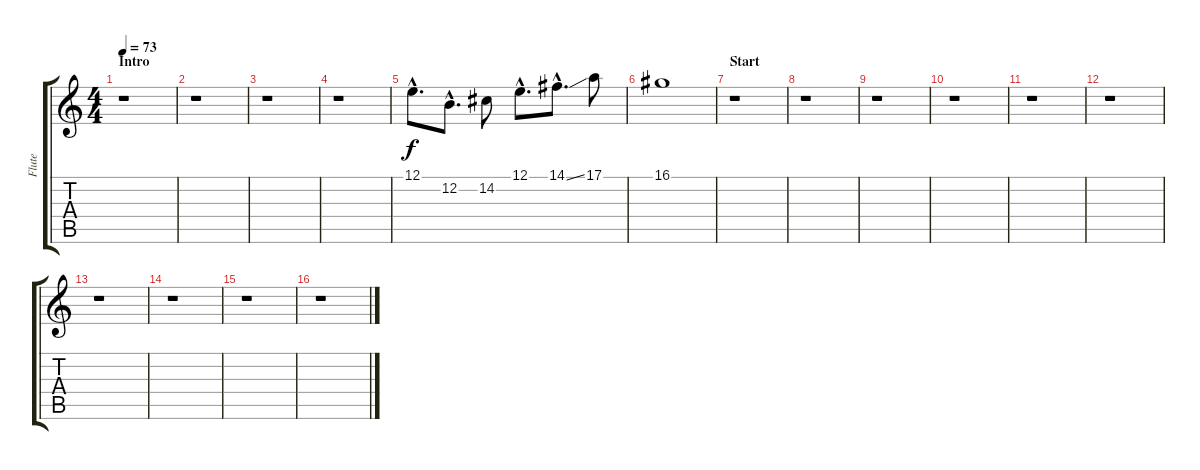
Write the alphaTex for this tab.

\track ("Flute" "Flute") {instrument flute}
\staff {score tabs}
\tuning (E4 B3 G3 D3 A2 E2) {hide}
\ts (4 4)
\section ("" "Intro")
\tempo 73
\clef g2
\ks c
r.1{dy f instrument flute} |
r.1 |
r.1 |
r.1 |
12.1{hac}.8{d} 12.2{hac}.8{d} 14.2.8 12.1{hac}.8{d} 14.1{ss hac}.8{d} 17.1.8 |
16.1.1 |
\section ("" "Start")
r.1 |
r.1 |
r.1 |
r.1 |
r.1 |
r.1 |
r.1 |
r.1 |
r.1 |
r.1
